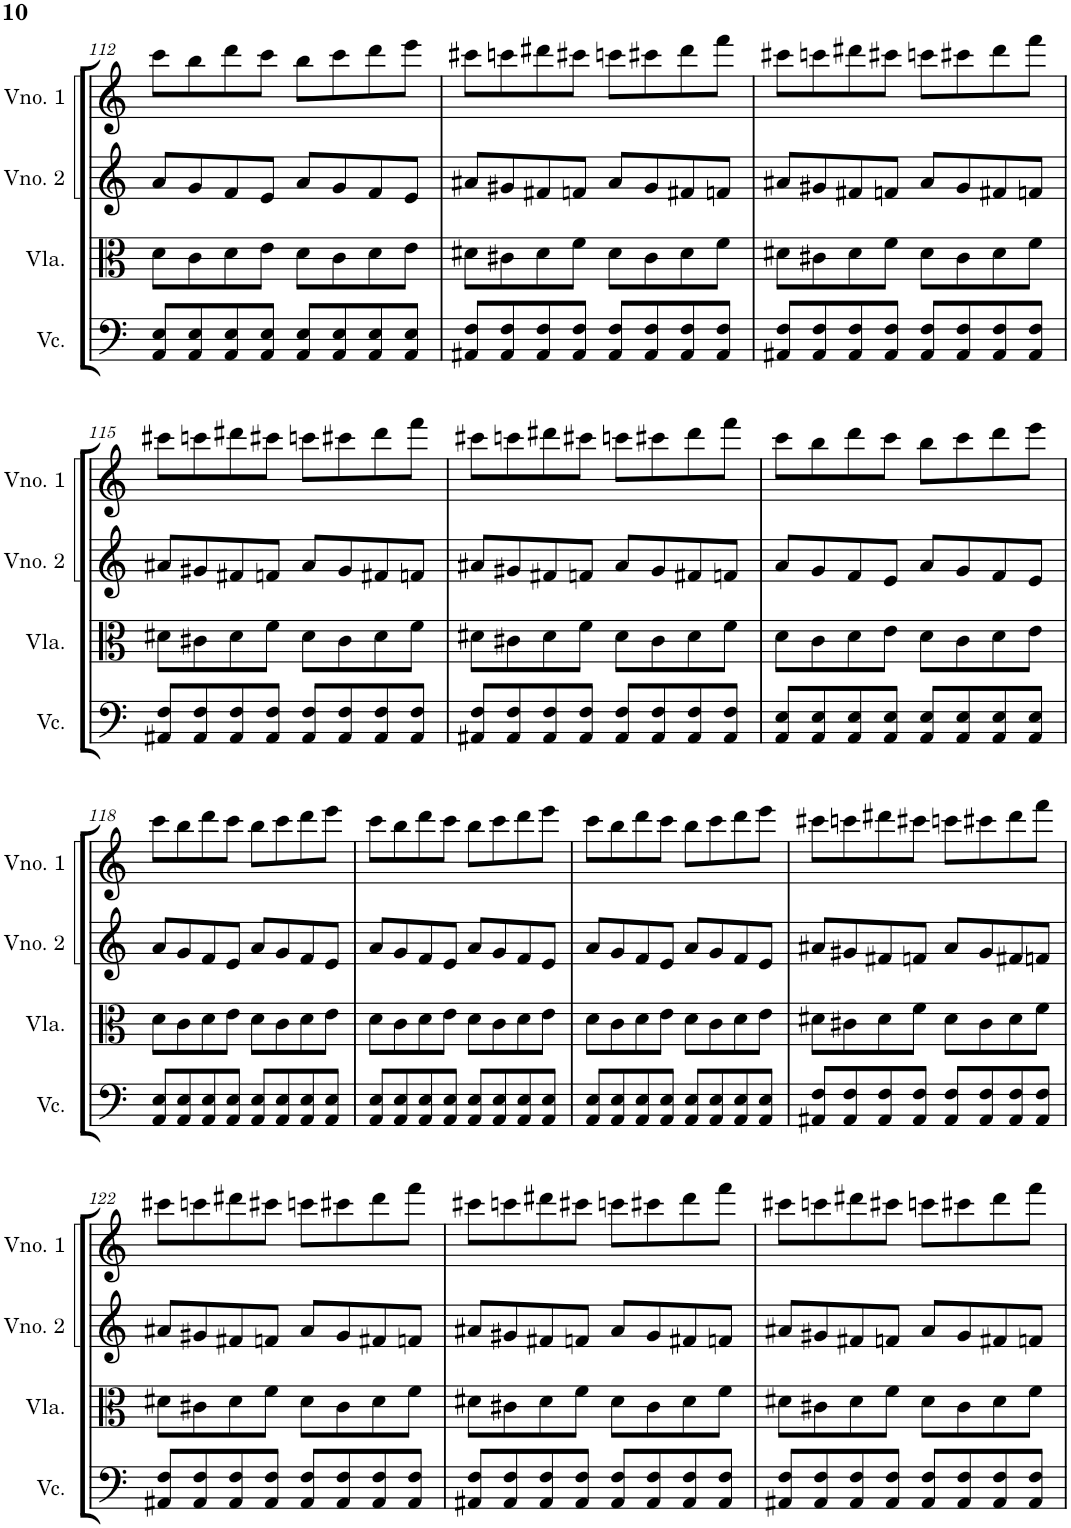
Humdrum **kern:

**kern	**kern	**kern	**kern
*part4	*part3	*part2	*part1
*staff4	*staff3	*staff2	*staff1
*I"Violoncelo	*I"Viola	*I"Violino 2	*I"Violino 1
*I'Vc.	*I'Vla.	*I'Vno. 2	*I'Vno. 1
!!LO:PB:g=z
*clefF4	*clefC3	*clefG2	*clefG2
*k[]	*k[]	*k[]	*k[]
*M4/4	*M4/4	*M4/4	*M4/4
=112	=112	=112	=112
8AA/ 8E/L	8d\L	8a/L	8ccc\L
8AA/ 8E/	8c\	8g/	8bb\
8AA/ 8E/	8d\	8f/	8ddd\
8AA/ 8E/J	8e\J	8e/J	8ccc\J
8AA/ 8E/L	8d\L	8a/L	8bb\L
8AA/ 8E/	8c\	8g/	8ccc\
8AA/ 8E/	8d\	8f/	8ddd\
8AA/ 8E/J	8e\J	8e/J	8eee\J
=113	=113	=113	=113
8AA#X/ 8F/L	8d#X\L	8a#X/L	8ccc#X\L
8AA#/ 8F/	8c#X\	8g#X/	8cccn\
8AA#/ 8F/	8d#\	8f#X/	8ddd#X\
8AA#/ 8F/J	8f\J	8fn/J	8ccc#X\J
8AA#/ 8F/L	8d#\L	8a#/L	8cccn\L
8AA#/ 8F/	8c#\	8g#/	8ccc#X\
8AA#/ 8F/	8d#\	8f#X/	8ddd#\
8AA#/ 8F/J	8f\J	8fn/J	8fff\J
=114	=114	=114	=114
8AA#X/ 8F/L	8d#X\L	8a#X/L	8ccc#X\L
8AA#/ 8F/	8c#X\	8g#X/	8cccn\
8AA#/ 8F/	8d#\	8f#X/	8ddd#X\
8AA#/ 8F/J	8f\J	8fn/J	8ccc#X\J
8AA#/ 8F/L	8d#\L	8a#/L	8cccn\L
8AA#/ 8F/	8c#\	8g#/	8ccc#X\
8AA#/ 8F/	8d#\	8f#X/	8ddd#\
8AA#/ 8F/J	8f\J	8fn/J	8fff\J
!!LO:LB:g=z
=115	=115	=115	=115
8AA#X/ 8F/L	8d#X\L	8a#X/L	8ccc#X\L
8AA#/ 8F/	8c#X\	8g#X/	8cccn\
8AA#/ 8F/	8d#\	8f#X/	8ddd#X\
8AA#/ 8F/J	8f\J	8fn/J	8ccc#X\J
8AA#/ 8F/L	8d#\L	8a#/L	8cccn\L
8AA#/ 8F/	8c#\	8g#/	8ccc#X\
8AA#/ 8F/	8d#\	8f#X/	8ddd#\
8AA#/ 8F/J	8f\J	8fn/J	8fff\J
=116	=116	=116	=116
8AA#X/ 8F/L	8d#X\L	8a#X/L	8ccc#X\L
8AA#/ 8F/	8c#X\	8g#X/	8cccn\
8AA#/ 8F/	8d#\	8f#X/	8ddd#X\
8AA#/ 8F/J	8f\J	8fn/J	8ccc#X\J
8AA#/ 8F/L	8d#\L	8a#/L	8cccn\L
8AA#/ 8F/	8c#\	8g#/	8ccc#X\
8AA#/ 8F/	8d#\	8f#X/	8ddd#\
8AA#/ 8F/J	8f\J	8fn/J	8fff\J
=117	=117	=117	=117
8AA/ 8E/L	8d\L	8a/L	8ccc\L
8AA/ 8E/	8c\	8g/	8bb\
8AA/ 8E/	8d\	8f/	8ddd\
8AA/ 8E/J	8e\J	8e/J	8ccc\J
8AA/ 8E/L	8d\L	8a/L	8bb\L
8AA/ 8E/	8c\	8g/	8ccc\
8AA/ 8E/	8d\	8f/	8ddd\
8AA/ 8E/J	8e\J	8e/J	8eee\J
!!LO:LB:g=z
=118	=118	=118	=118
8AA/ 8E/L	8d\L	8a/L	8ccc\L
8AA/ 8E/	8c\	8g/	8bb\
8AA/ 8E/	8d\	8f/	8ddd\
8AA/ 8E/J	8e\J	8e/J	8ccc\J
8AA/ 8E/L	8d\L	8a/L	8bb\L
8AA/ 8E/	8c\	8g/	8ccc\
8AA/ 8E/	8d\	8f/	8ddd\
8AA/ 8E/J	8e\J	8e/J	8eee\J
=119	=119	=119	=119
8AA/ 8E/L	8d\L	8a/L	8ccc\L
8AA/ 8E/	8c\	8g/	8bb\
8AA/ 8E/	8d\	8f/	8ddd\
8AA/ 8E/J	8e\J	8e/J	8ccc\J
8AA/ 8E/L	8d\L	8a/L	8bb\L
8AA/ 8E/	8c\	8g/	8ccc\
8AA/ 8E/	8d\	8f/	8ddd\
8AA/ 8E/J	8e\J	8e/J	8eee\J
=120	=120	=120	=120
8AA/ 8E/L	8d\L	8a/L	8ccc\L
8AA/ 8E/	8c\	8g/	8bb\
8AA/ 8E/	8d\	8f/	8ddd\
8AA/ 8E/J	8e\J	8e/J	8ccc\J
8AA/ 8E/L	8d\L	8a/L	8bb\L
8AA/ 8E/	8c\	8g/	8ccc\
8AA/ 8E/	8d\	8f/	8ddd\
8AA/ 8E/J	8e\J	8e/J	8eee\J
=121	=121	=121	=121
8AA#X/ 8F/L	8d#X\L	8a#X/L	8ccc#X\L
8AA#/ 8F/	8c#X\	8g#X/	8cccn\
8AA#/ 8F/	8d#\	8f#X/	8ddd#X\
8AA#/ 8F/J	8f\J	8fn/J	8ccc#X\J
8AA#/ 8F/L	8d#\L	8a#/L	8cccn\L
8AA#/ 8F/	8c#\	8g#/	8ccc#X\
8AA#/ 8F/	8d#\	8f#X/	8ddd#\
8AA#/ 8F/J	8f\J	8fn/J	8fff\J
!!LO:LB:g=z
=122	=122	=122	=122
8AA#X/ 8F/L	8d#X\L	8a#X/L	8ccc#X\L
8AA#/ 8F/	8c#X\	8g#X/	8cccn\
8AA#/ 8F/	8d#\	8f#X/	8ddd#X\
8AA#/ 8F/J	8f\J	8fn/J	8ccc#X\J
8AA#/ 8F/L	8d#\L	8a#/L	8cccn\L
8AA#/ 8F/	8c#\	8g#/	8ccc#X\
8AA#/ 8F/	8d#\	8f#X/	8ddd#\
8AA#/ 8F/J	8f\J	8fn/J	8fff\J
=123	=123	=123	=123
8AA#X/ 8F/L	8d#X\L	8a#X/L	8ccc#X\L
8AA#/ 8F/	8c#X\	8g#X/	8cccn\
8AA#/ 8F/	8d#\	8f#X/	8ddd#X\
8AA#/ 8F/J	8f\J	8fn/J	8ccc#X\J
8AA#/ 8F/L	8d#\L	8a#/L	8cccn\L
8AA#/ 8F/	8c#\	8g#/	8ccc#X\
8AA#/ 8F/	8d#\	8f#X/	8ddd#\
8AA#/ 8F/J	8f\J	8fn/J	8fff\J
=124	=124	=124	=124
8AA#X/ 8F/L	8d#X\L	8a#X/L	8ccc#X\L
8AA#/ 8F/	8c#X\	8g#X/	8cccn\
8AA#/ 8F/	8d#\	8f#X/	8ddd#X\
8AA#/ 8F/J	8f\J	8fn/J	8ccc#X\J
8AA#/ 8F/L	8d#\L	8a#/L	8cccn\L
8AA#/ 8F/	8c#\	8g#/	8ccc#X\
8AA#/ 8F/	8d#\	8f#X/	8ddd#\
8AA#/ 8F/J	8f\J	8fn/J	8fff\J
=	=	=	=
*-	*-	*-	*-
